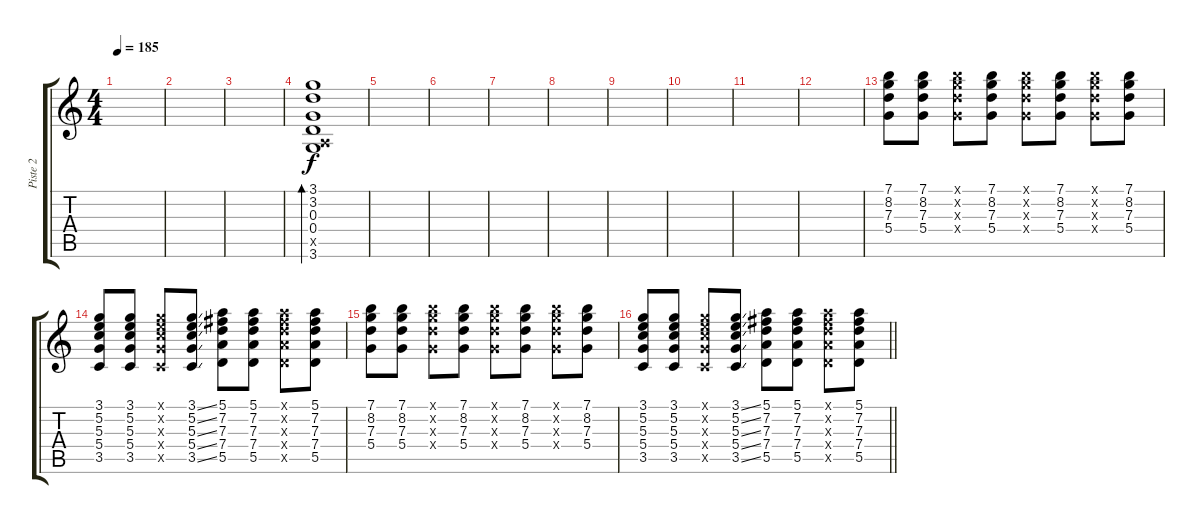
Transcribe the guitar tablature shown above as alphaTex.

\track ("Piste 2" "Piste 2") {instrument electricguitarclean}
\staff {score tabs}
\tuning (E4 B3 G3 D3 A2 E2) {hide}
\ts (4 4)
\tempo 185
\clef g2
\ks c
|
|
|
(3.1 3.2 0.3 0.4 0.5{x} 3.6).1{bd 240} |
|
|
|
|
|
|
|
|
(7.1 8.2 7.3 5.4).8 (7.1 8.2 7.3 5.4).8 (7.1{x} 8.2{x} 7.3{x} 5.4{x}).8 (7.1 8.2 7.3 5.4).8 (7.1{x} 8.2{x} 7.3{x} 5.4{x}).8 (7.1 8.2 7.3 5.4).8 (7.1{x} 8.2{x} 7.3{x} 5.4{x}).8 (7.1 8.2 7.3 5.4).8 |
(3.1 5.2 5.3 5.4 3.5).8 (3.1 5.2 5.3 5.4 3.5).8 (3.1{x} 5.2{x} 5.3{x} 5.4{x} 3.5{x}).8 (3.1{ss} 5.2{ss} 5.3{ss} 5.4{ss} 3.5{ss}).8 (5.1 7.2 7.3 7.4 5.5).8 (5.1 7.2 7.3 7.4 5.5).8 (5.1{x} 7.2{x} 7.3{x} 7.4{x} 5.5{x}).8 (5.1 7.2 7.3 7.4 5.5).8 |
(7.1 8.2 7.3 5.4).8 (7.1 8.2 7.3 5.4).8 (7.1{x} 8.2{x} 7.3{x} 5.4{x}).8 (7.1 8.2 7.3 5.4).8 (7.1{x} 8.2{x} 7.3{x} 5.4{x}).8 (7.1 8.2 7.3 5.4).8 (7.1{x} 8.2{x} 7.3{x} 5.4{x}).8 (7.1 8.2 7.3 5.4).8 |
\barLineRight lightlight
(3.1 5.2 5.3 5.4 3.5).8 (3.1 5.2 5.3 5.4 3.5).8 (3.1{x} 5.2{x} 5.3{x} 5.4{x} 3.5{x}).8 (3.1{ss} 5.2{ss} 5.3{ss} 5.4{ss} 3.5{ss}).8 (5.1 7.2 7.3 7.4 5.5).8 (5.1 7.2 7.3 7.4 5.5).8 (5.1{x} 7.2{x} 7.3{x} 7.4{x} 5.5{x}).8 (5.1 7.2 7.3 7.4 5.5).8
